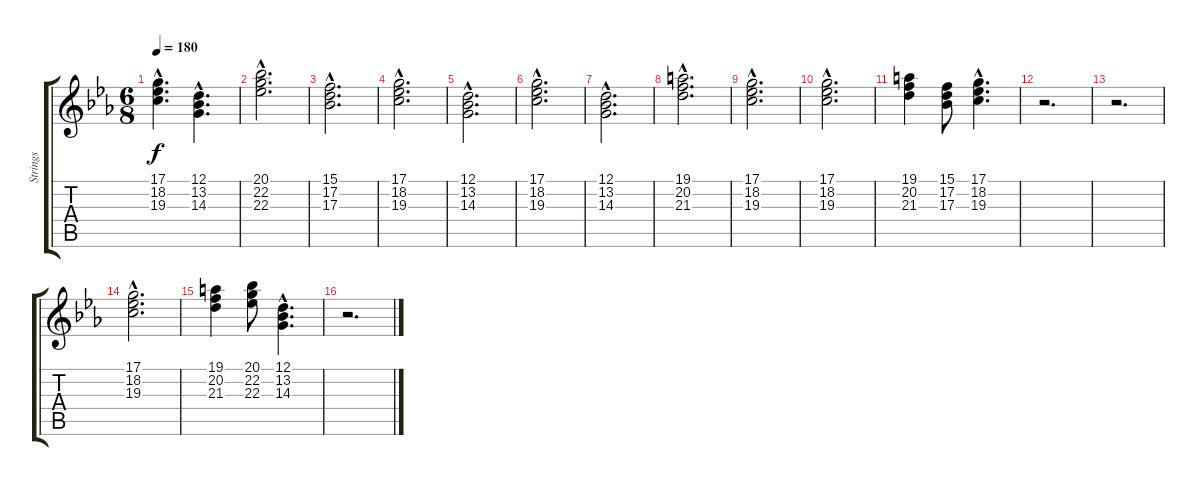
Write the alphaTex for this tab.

\track ("Strings" "Strings") {instrument stringensemble1}
\staff {score tabs}
\tuning (D4 A3 F3 C3 G2 D2) {hide}
\ts (6 8)
\tempo 180
\clef g2
\ks cminor
(17.1{hac} 18.2{hac} 19.3{hac}).4{d dy f} (12.1{hac} 13.2{hac} 14.3{hac}).4{d} |
(20.1{hac} 22.2{hac} 22.3{hac}).2{d} |
(15.1{hac} 17.2{hac} 17.3{hac}).2{d} |
(17.1{hac} 18.2{hac} 19.3{hac}).2{d} |
(12.1{hac} 13.2{hac} 14.3{hac}).2{d} |
(17.1{hac} 18.2{hac} 19.3{hac}).2{d} |
(12.1{hac} 13.2{hac} 14.3{hac}).2{d} |
(19.1{hac} 20.2{hac} 21.3{hac}).2{d} |
(17.1{hac} 18.2{hac} 19.3{hac}).2{d} |
(17.1{hac} 18.2{hac} 19.3{hac}).2{d} |
(19.1 20.2 21.3).4 (15.1 17.2 17.3).8 (17.1{hac} 18.2{hac} 19.3{hac}).4{d} |
r.2{d} |
r.2{d} |
(17.1{hac} 18.2{hac} 19.3{hac}).2{d} |
(19.1 20.2 21.3).4 (20.1 22.2 22.3).8 (12.1{hac} 13.2{hac} 14.3{hac}).4{d} |
r.2{d}
